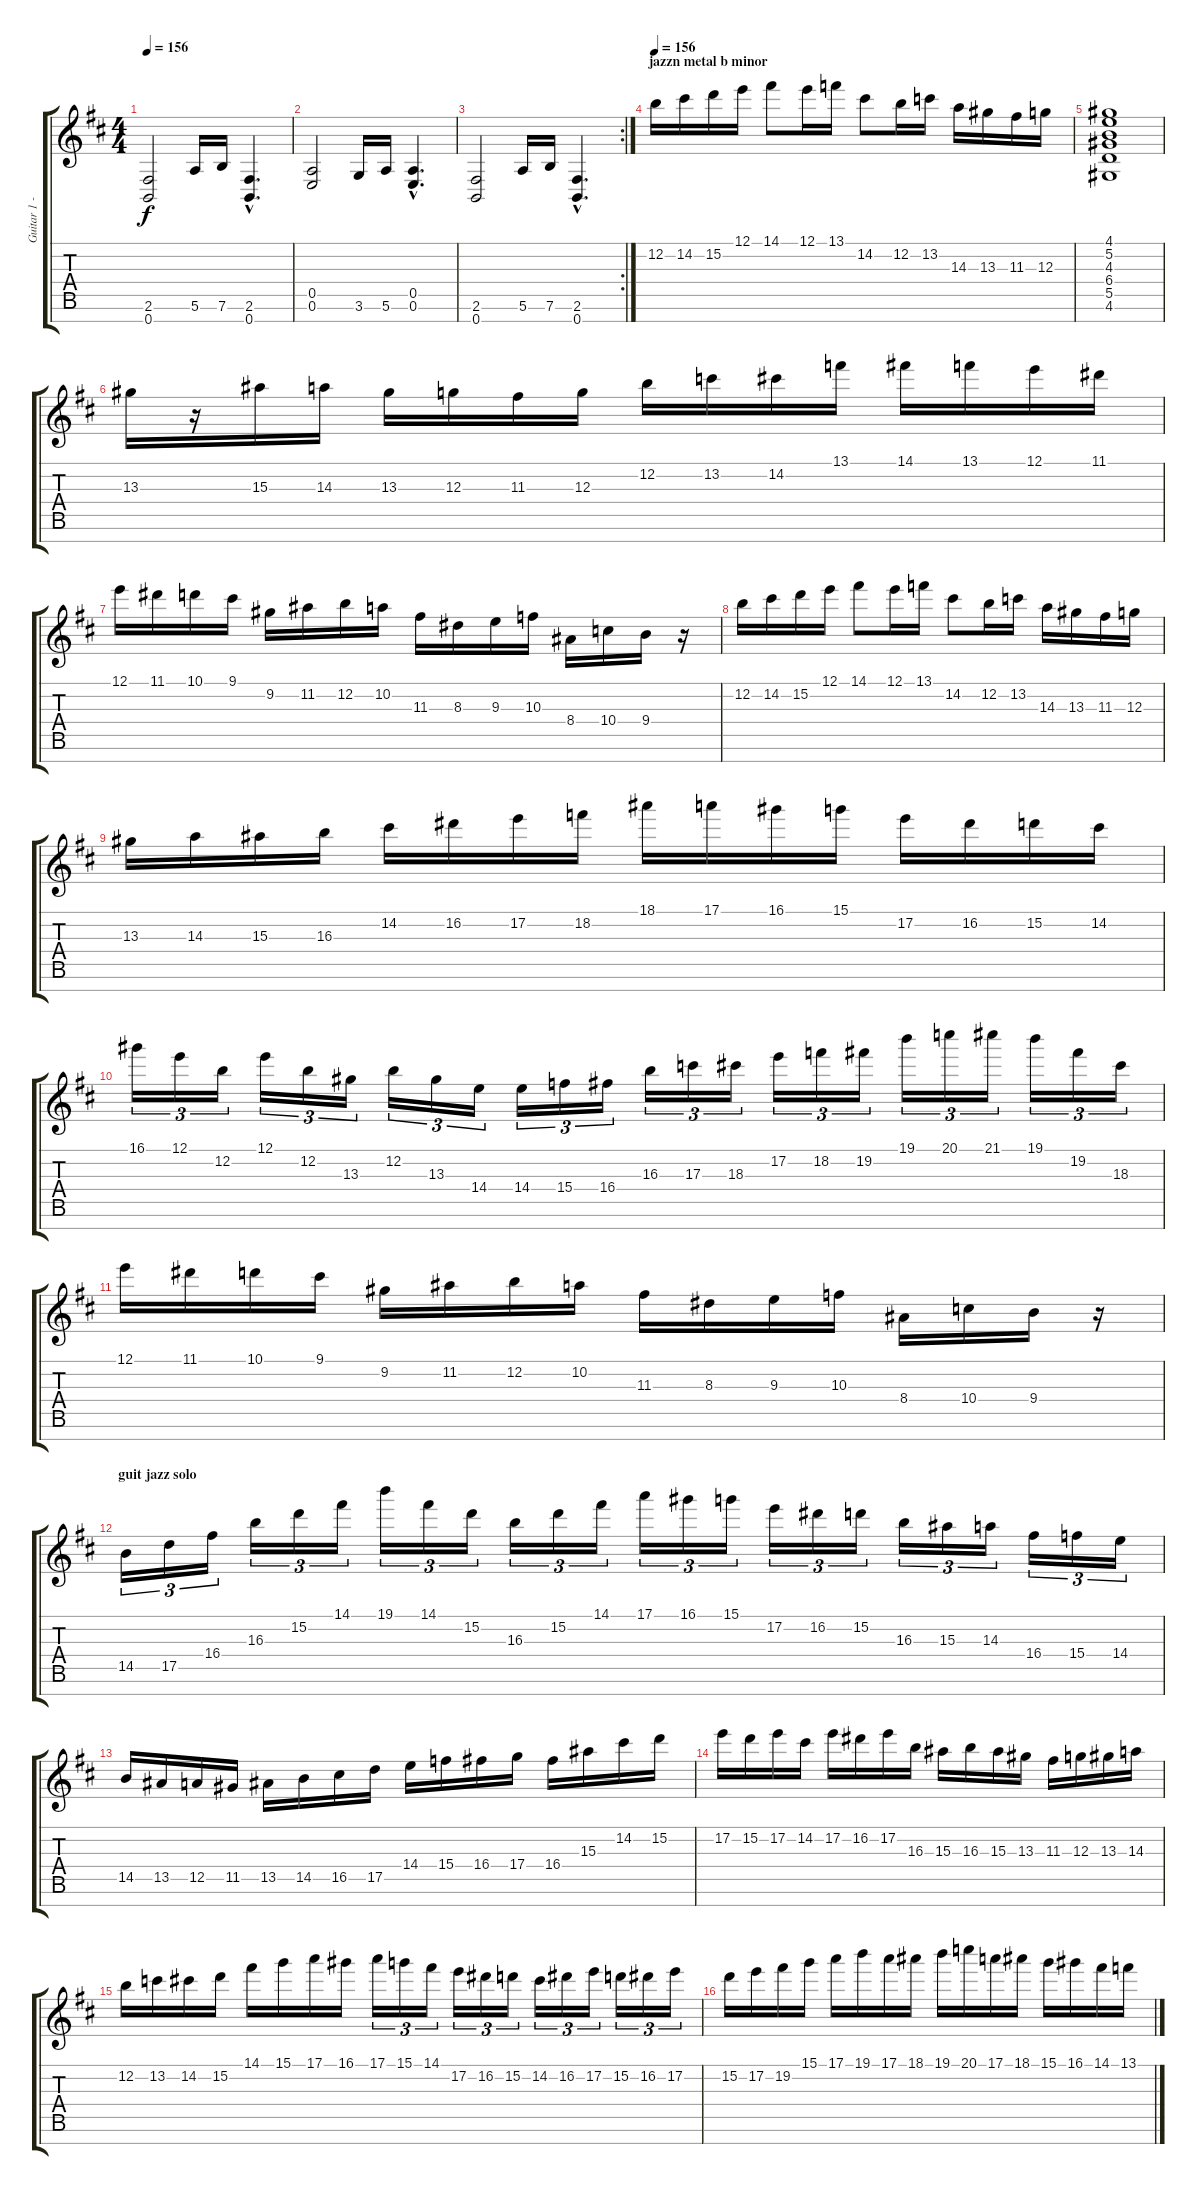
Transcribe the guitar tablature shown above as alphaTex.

\track ("Guitar 1 - Main Guitar" "Guitar 1 -") {instrument acousticguitarsteel}
\staff {score tabs}
\tuning (E4 B3 G3 D3 A2 E2 B1) {hide}
\ts (4 4)
\tempo 156
\clef g2
\ks bminor
(2.6 0.7).2{dy f instrument distortionguitar} 5.6.16 7.6.16 (2.6{hac} 0.7{hac}).4{d} |
(0.5 0.6).2 3.6.16 5.6.16 (0.5{hac} 0.6{hac}).4{d} |
\rc 2
(2.6 0.7).2{instrument distortionguitar} 5.6.16 7.6.16 (2.6{hac} 0.7{hac}).4{d} |
\section ("" "jazzn metal b minor")
\tempo 156
12.2.16{volume 16 instrument distortionguitar} 14.2.16 15.2.16 12.1.16 14.1.8 12.1.16 13.1.16 14.2.8 12.2.16 13.2.16 14.3.16 13.3.16 11.3.16 12.3.16 |
(4.1 5.2 4.3 6.4 5.5 4.6).1 |
13.3.16 r.16 15.3.16 14.3.16 13.3.16 12.3.16 11.3.16 12.3.16 12.2.16 13.2.16 14.2.16 13.1.16 14.1.16 13.1.16 12.1.16 11.1.16 |
12.1.16 11.1.16 10.1.16 9.1.16 9.2.16 11.2.16 12.2.16 10.2.16 11.3.16 8.3.16 9.3.16 10.3.16 8.4.16 10.4.16 9.4.16 r.16 |
12.2.16{volume 16 instrument distortionguitar} 14.2.16 15.2.16 12.1.16 14.1.8 12.1.16 13.1.16 14.2.8 12.2.16 13.2.16 14.3.16 13.3.16 11.3.16 12.3.16 |
13.3.16 14.3.16 15.3.16 16.3.16 14.2.16 16.2.16 17.2.16 18.2.16 18.1.16 17.1.16 16.1.16 15.1.16 17.2.16 16.2.16 15.2.16 14.2.16 |
16.1.16{tu (3 2)} 12.1.16{tu (3 2)} 12.2.16{tu (3 2)} 12.1.16{tu (3 2)} 12.2.16{tu (3 2)} 13.3.16{tu (3 2)} 12.2.16{tu (3 2)} 13.3.16{tu (3 2)} 14.4.16{tu (3 2)} 14.4.16{tu (3 2)} 15.4.16{tu (3 2)} 16.4.16{tu (3 2)} 16.3.16{tu (3 2)} 17.3.16{tu (3 2)} 18.3.16{tu (3 2)} 17.2.16{tu (3 2)} 18.2.16{tu (3 2)} 19.2.16{tu (3 2)} 19.1.16{tu (3 2)} 20.1.16{tu (3 2)} 21.1.16{tu (3 2)} 19.1.16{tu (3 2)} 19.2.16{tu (3 2)} 18.3.16{tu (3 2)} |
12.1.16 11.1.16 10.1.16 9.1.16 9.2.16 11.2.16 12.2.16 10.2.16 11.3.16 8.3.16 9.3.16 10.3.16 8.4.16 10.4.16 9.4.16 r.16 |
\section ("" "guit jazz solo")
14.5.16{tu (3 2) volume 16 instrument distortionguitar} 17.5.16{tu (3 2)} 16.4.16{tu (3 2)} 16.3.16{tu (3 2)} 15.2.16{tu (3 2)} 14.1.16{tu (3 2)} 19.1.16{tu (3 2)} 14.1.16{tu (3 2)} 15.2.16{tu (3 2)} 16.3.16{tu (3 2)} 15.2.16{tu (3 2)} 14.1.16{tu (3 2)} 17.1.16{tu (3 2)} 16.1.16{tu (3 2)} 15.1.16{tu (3 2)} 17.2.16{tu (3 2)} 16.2.16{tu (3 2)} 15.2.16{tu (3 2)} 16.3.16{tu (3 2)} 15.3.16{tu (3 2)} 14.3.16{tu (3 2)} 16.4.16{tu (3 2)} 15.4.16{tu (3 2)} 14.4.16{tu (3 2)} |
14.5.16 13.5.16 12.5.16 11.5.16 13.5.16 14.5.16 16.5.16 17.5.16 14.4.16 15.4.16 16.4.16 17.4.16 16.4.16 15.3.16 14.2.16 15.2.16 |
17.2.16 15.2.16 17.2.16 14.2.16 17.2.16 16.2.16 17.2.16 16.3.16 15.3.16 16.3.16 15.3.16 13.3.16 11.3.16 12.3.16 13.3.16 14.3.16 |
12.2.16 13.2.16 14.2.16 15.2.16 14.1.16 15.1.16 17.1.16 16.1.16 17.1.16{tu (3 2)} 15.1.16{tu (3 2)} 14.1.16{tu (3 2)} 17.2.16{tu (3 2)} 16.2.16{tu (3 2)} 15.2.16{tu (3 2)} 14.2.16{tu (3 2)} 16.2.16{tu (3 2)} 17.2.16{tu (3 2)} 15.2.16{tu (3 2)} 16.2.16{tu (3 2)} 17.2.16{tu (3 2)} |
15.2.16 17.2.16 19.2.16 15.1.16 17.1.16 19.1.16 17.1.16 18.1.16 19.1.16 20.1.16 17.1.16 18.1.16 15.1.16 16.1.16 14.1.16 13.1.16
